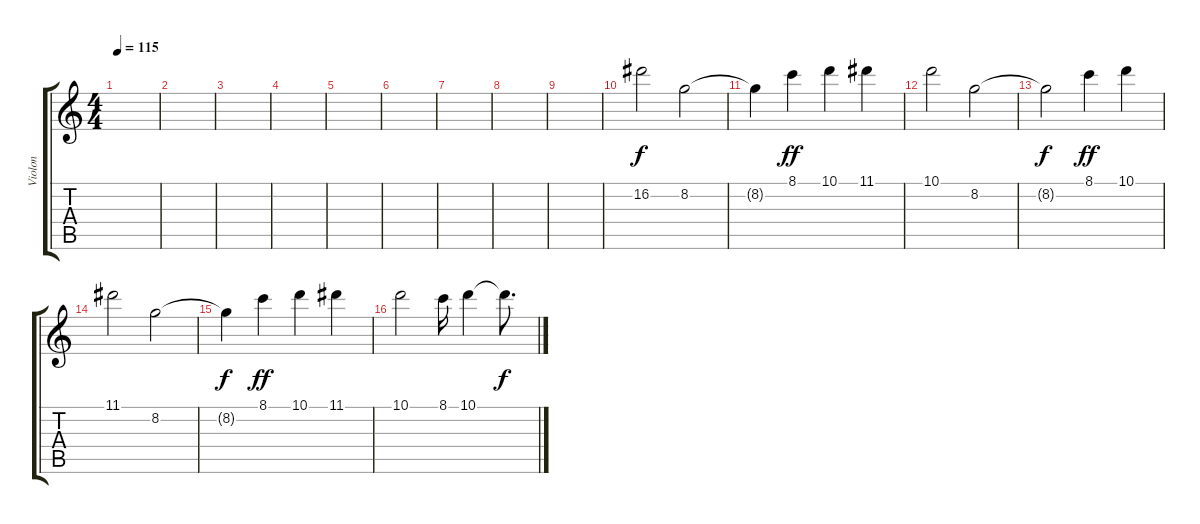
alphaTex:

\track ("Violon" "Violon") {instrument contrabass}
\staff {score tabs}
\tuning (E4 B3 G3 D3 A2 E2) {hide}
\ts (4 4)
\tempo 115
\clef g2
\ks c
|
|
|
|
|
|
|
|
|
16.2.2 8.2.2 |
8.2{t}.4{dy f} 8.1.4{dy ff} 10.1.4 11.1.4 |
10.1.2 8.2.2 |
8.2{t}.2{dy f} 8.1.4{dy ff} 10.1.4 |
11.1.2 8.2.2 |
8.2{t}.4{dy f} 8.1.4{dy ff} 10.1.4 11.1.4 |
10.1.2 8.1.16 10.1.4 10.1{t}.8{d dy f}
